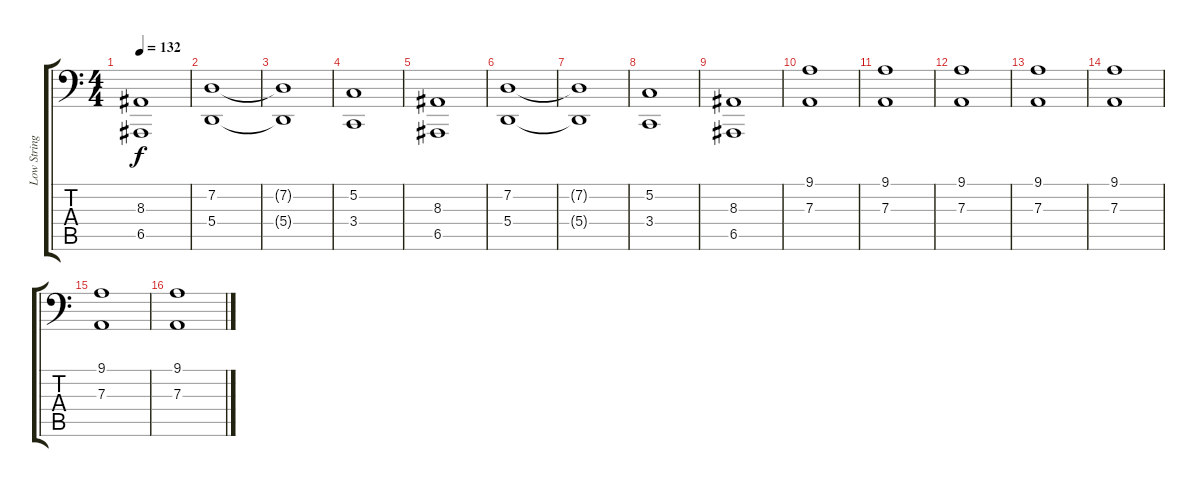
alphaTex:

\track ("Low Strings" "Low String") {instrument stringensemble1}
\staff {score tabs}
\tuning (C3 G2 D2 A1 E1 B0) {hide}
\ts (4 4)
\tempo 132
\clef f4
\ks c
(8.3 6.5).1{dy f} |
(7.2 5.4).1 |
(7.2{t} 5.4{t}).1 |
(5.2 3.4).1 |
(8.3 6.5).1 |
(7.2 5.4).1 |
(7.2{t} 5.4{t}).1 |
(5.2 3.4).1 |
(8.3 6.5).1 |
(9.1 7.3).1 |
(9.1 7.3).1 |
(9.1 7.3).1 |
(9.1 7.3).1 |
(9.1 7.3).1 |
(9.1 7.3).1 |
(9.1 7.3).1
